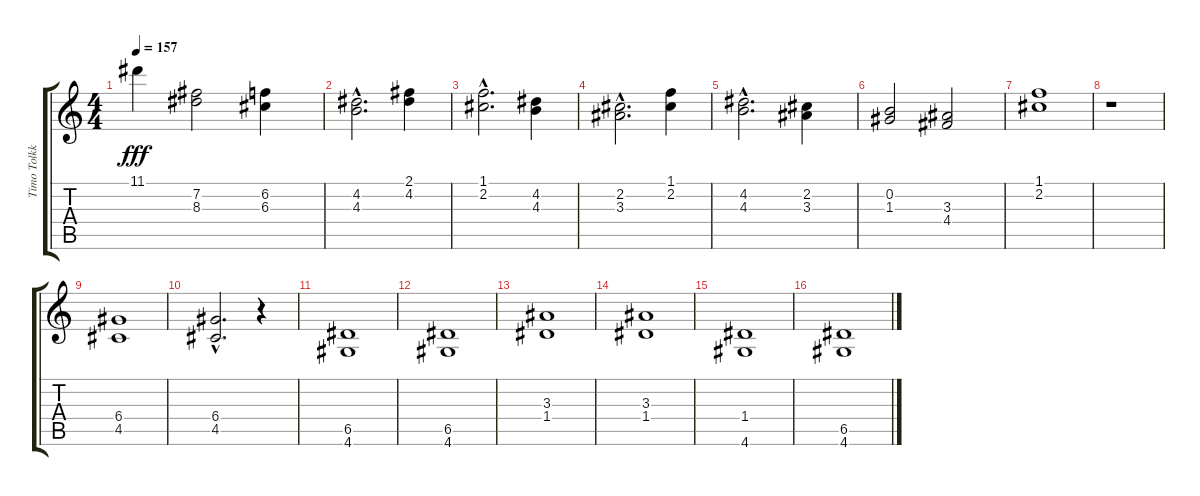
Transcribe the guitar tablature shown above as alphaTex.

\track ("Timo Tolkki" "Timo Tolkk") {instrument distortionguitar}
\staff {score tabs}
\tuning (E4 B3 G3 D3 A2 E2) {hide}
\ts (4 4)
\tempo 157
\clef g2
\ks c
11.1.4{dy fff} (7.2 8.3).2 (6.2 6.3).4 |
(4.2{hac} 4.3{hac}).2{d} (2.1 4.2).4 |
(1.1{hac} 2.2{hac}).2{d} (4.2 4.3).4 |
(2.2{hac} 3.3{hac}).2{d} (1.1 2.2).4 |
(4.2{hac} 4.3{hac}).2{d} (2.2 3.3).4 |
(0.2 1.3).2 (3.3 4.4).2 |
(1.1 2.2).1 |
r.1 |
(6.4 4.5).1 |
(6.4{hac} 4.5{hac}).2{d} r.4 |
(6.5 4.6).1 |
(6.5 4.6).1 |
(3.3 1.4).1 |
(3.3 1.4).1 |
(1.4 4.6).1 |
(6.5 4.6).1
